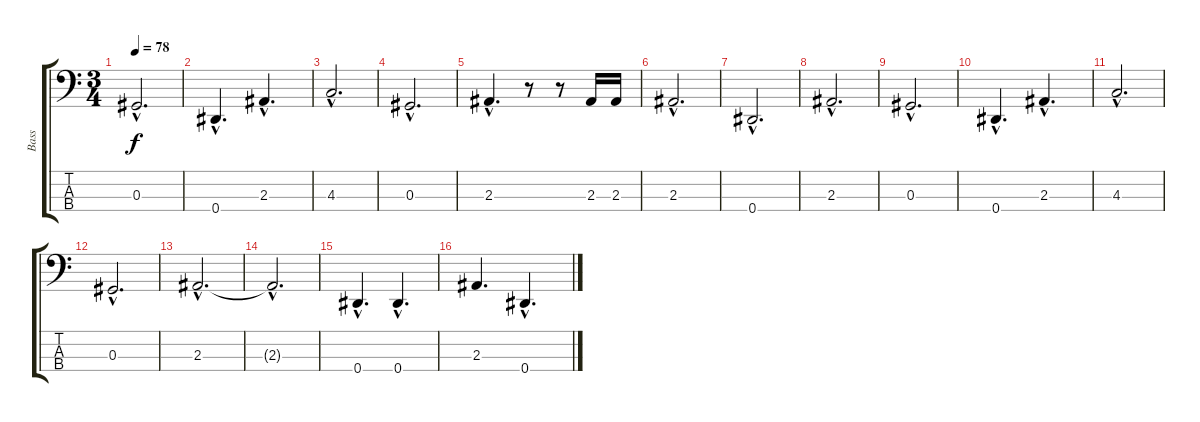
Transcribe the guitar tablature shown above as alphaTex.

\track ("Bass" "Bass") {instrument electricbassfinger}
\staff {score tabs}
\tuning (Gb2 Db2 Ab1 Eb1) {hide}
\ts (3 4)
\tempo 78
\clef f4
\ks c
0.3{hac}.2{d dy f} |
0.4{hac}.4{d} 2.3{hac}.4{d} |
4.3{hac}.2{d} |
0.3{hac}.2{d} |
2.3{hac}.4{d} r.8 r.8 2.3.16 2.3.16 |
2.3{hac}.2{d} |
0.4{hac}.2{d} |
2.3{hac}.2{d} |
0.3{hac}.2{d} |
0.4{hac}.4{d} 2.3{hac}.4{d} |
4.3{hac}.2{d} |
0.3{hac}.2{d} |
2.3{hac}.2{d} |
2.3{hac t}.2{d} |
0.4{hac}.4{d} 0.4{hac}.4{d} |
2.3.4{d} 0.4{hac}.4{d}
